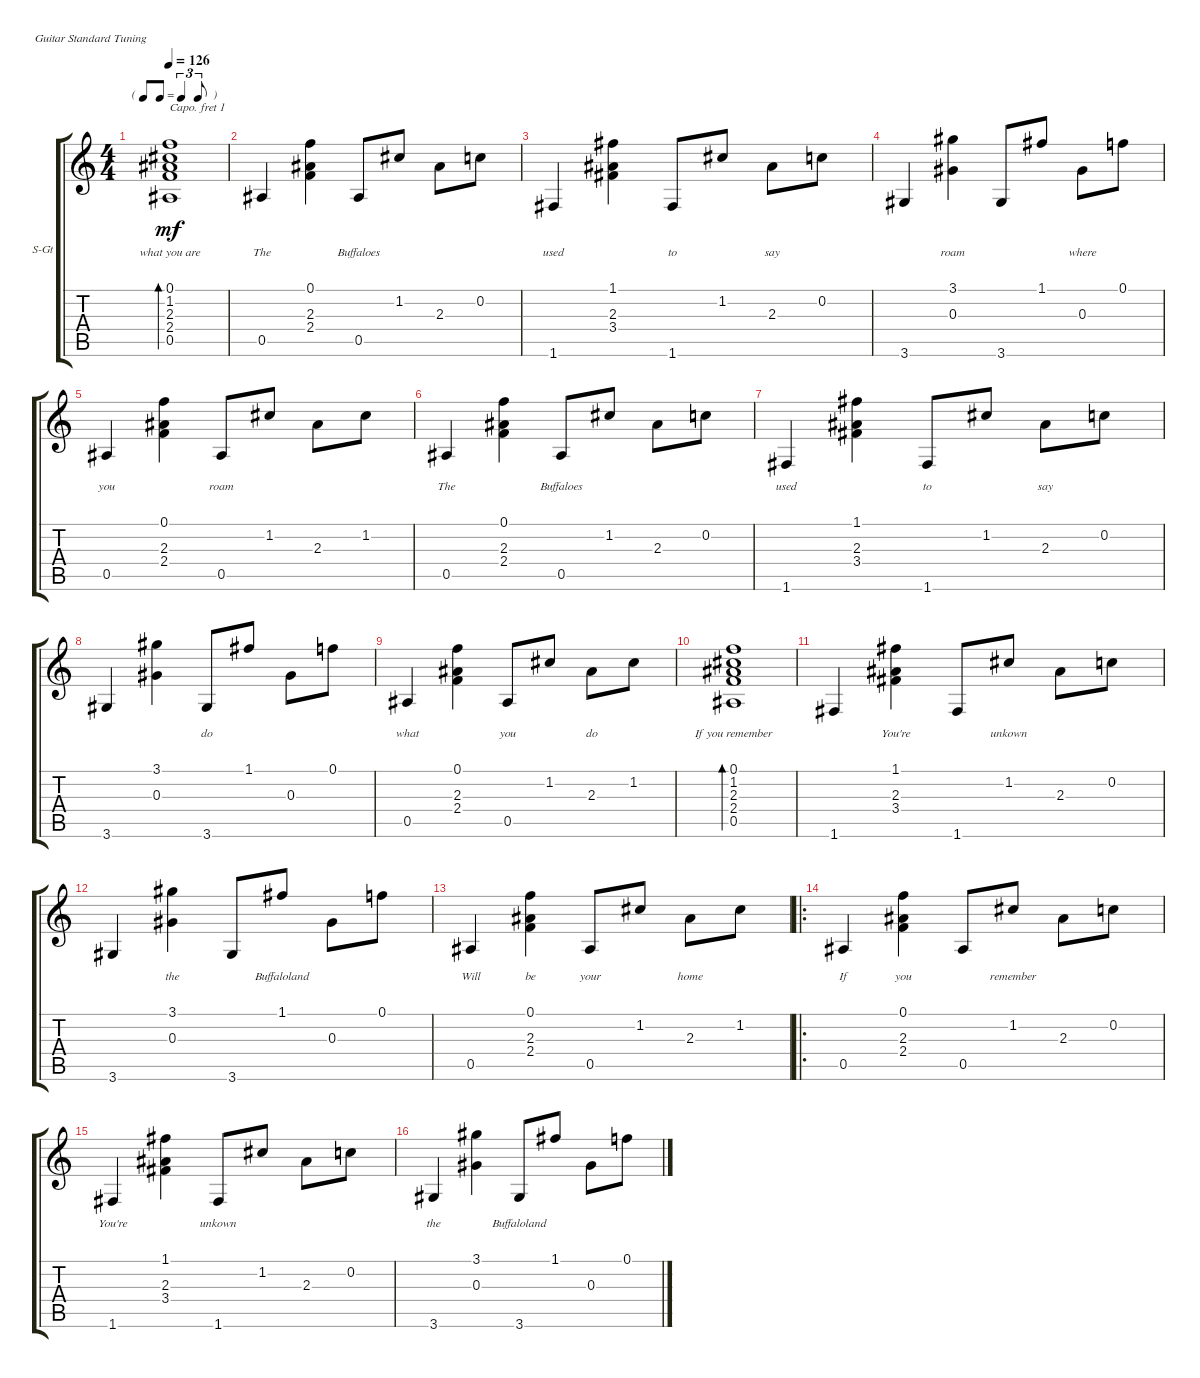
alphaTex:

\defaultSystemsLayout 4
\bracketExtendMode groupsimilarinstruments
\firstSystemTrackNameOrientation horizontal
\otherSystemsTrackNameOrientation horizontal
\track ("Steel Guitar" "S-Gt") {instrument acousticguitarsteel}
\staff {score tabs}
\capo 1
\tuning (E4 B3 G3 D3 A2 E2)
\ts (4 4)
\tf triplet8th
\tempo 126
\clef g2
\ks c
(0.5 2.4 2.3 1.2 0.1).1{bd 247 lyrics (0 "") lyrics (1 "what you are") lyrics (2 "") lyrics (3 "") lyrics (4 "") dy mf} |
0.5.4{lyrics (0 "") lyrics (1 "The") lyrics (2 "") lyrics (3 "") lyrics (4 "")} (2.3 2.4 0.1).4{lyrics (0 "") lyrics (1 "") lyrics (2 "") lyrics (3 "") lyrics (4 "")} 0.5.8{lyrics (0 "") lyrics (1 "Buffaloes") lyrics (2 "") lyrics (3 "") lyrics (4 "")} 1.2.8{lyrics (0 "") lyrics (1 "") lyrics (2 "") lyrics (3 "") lyrics (4 "")} 2.3.8{lyrics (0 "") lyrics (1 "") lyrics (2 "") lyrics (3 "") lyrics (4 "")} 0.2.8{lyrics (0 "") lyrics (1 "") lyrics (2 "") lyrics (3 "") lyrics (4 "")} |
1.6.4{lyrics (0 "") lyrics (1 "used") lyrics (2 "") lyrics (3 "") lyrics (4 "")} (1.1 2.3 3.4).4{lyrics (0 "") lyrics (1 "") lyrics (2 "") lyrics (3 "") lyrics (4 "")} 1.6.8{lyrics (0 "") lyrics (1 "to") lyrics (2 "") lyrics (3 "") lyrics (4 "")} 1.2.8{lyrics (0 "") lyrics (1 "") lyrics (2 "") lyrics (3 "") lyrics (4 "")} 2.3.8{lyrics (0 "") lyrics (1 "say") lyrics (2 "") lyrics (3 "") lyrics (4 "")} 0.2.8{lyrics (0 "") lyrics (1 "") lyrics (2 "") lyrics (3 "") lyrics (4 "")} |
3.6.4{lyrics (0 "") lyrics (1 "") lyrics (2 "") lyrics (3 "") lyrics (4 "")} (3.1 0.3).4{lyrics (0 "") lyrics (1 "roam") lyrics (2 "") lyrics (3 "") lyrics (4 "")} 3.6.8{lyrics (0 "") lyrics (1 "") lyrics (2 "") lyrics (3 "") lyrics (4 "")} 1.1.8{lyrics (0 "") lyrics (1 "") lyrics (2 "") lyrics (3 "") lyrics (4 "")} 0.3.8{lyrics (0 "") lyrics (1 "where") lyrics (2 "") lyrics (3 "") lyrics (4 "")} 0.1.8{lyrics (0 "") lyrics (1 "") lyrics (2 "") lyrics (3 "") lyrics (4 "")} |
0.5.4{lyrics (0 "") lyrics (1 "you") lyrics (2 "") lyrics (3 "") lyrics (4 "")} (2.3 2.4 0.1).4{lyrics (0 "") lyrics (1 "") lyrics (2 "") lyrics (3 "") lyrics (4 "")} 0.5.8{lyrics (0 "") lyrics (1 "roam") lyrics (2 "") lyrics (3 "") lyrics (4 "")} 1.2.8{lyrics (0 "") lyrics (1 "") lyrics (2 "") lyrics (3 "") lyrics (4 "")} 2.3.8{lyrics (0 "") lyrics (1 "") lyrics (2 "") lyrics (3 "") lyrics (4 "")} 1.2.8{lyrics (0 "") lyrics (1 "") lyrics (2 "") lyrics (3 "") lyrics (4 "")} |
0.5.4{lyrics (0 "") lyrics (1 "The") lyrics (2 "") lyrics (3 "") lyrics (4 "")} (2.3 2.4 0.1).4{lyrics (0 "") lyrics (1 "") lyrics (2 "") lyrics (3 "") lyrics (4 "")} 0.5.8{lyrics (0 "") lyrics (1 "Buffaloes") lyrics (2 "") lyrics (3 "") lyrics (4 "")} 1.2.8{lyrics (0 "") lyrics (1 "") lyrics (2 "") lyrics (3 "") lyrics (4 "")} 2.3.8{lyrics (0 "") lyrics (1 "") lyrics (2 "") lyrics (3 "") lyrics (4 "")} 0.2.8{lyrics (0 "") lyrics (1 "") lyrics (2 "") lyrics (3 "") lyrics (4 "")} |
1.6.4{lyrics (0 "") lyrics (1 "used") lyrics (2 "") lyrics (3 "") lyrics (4 "")} (1.1 2.3 3.4).4{lyrics (0 "") lyrics (1 "") lyrics (2 "") lyrics (3 "") lyrics (4 "")} 1.6.8{lyrics (0 "") lyrics (1 "to") lyrics (2 "") lyrics (3 "") lyrics (4 "")} 1.2.8{lyrics (0 "") lyrics (1 "") lyrics (2 "") lyrics (3 "") lyrics (4 "")} 2.3.8{lyrics (0 "") lyrics (1 "say") lyrics (2 "") lyrics (3 "") lyrics (4 "")} 0.2.8{lyrics (0 "") lyrics (1 "") lyrics (2 "") lyrics (3 "") lyrics (4 "")} |
3.6.4{lyrics (0 "") lyrics (1 "") lyrics (2 "") lyrics (3 "") lyrics (4 "")} (3.1 0.3).4{lyrics (0 "") lyrics (1 "") lyrics (2 "") lyrics (3 "") lyrics (4 "")} 3.6.8{lyrics (0 "") lyrics (1 "do") lyrics (2 "") lyrics (3 "") lyrics (4 "")} 1.1.8{lyrics (0 "") lyrics (1 "") lyrics (2 "") lyrics (3 "") lyrics (4 "")} 0.3.8{lyrics (0 "") lyrics (1 "") lyrics (2 "") lyrics (3 "") lyrics (4 "")} 0.1.8{lyrics (0 "") lyrics (1 "") lyrics (2 "") lyrics (3 "") lyrics (4 "")} |
0.5.4{lyrics (0 "") lyrics (1 "what") lyrics (2 "") lyrics (3 "") lyrics (4 "")} (2.3 2.4 0.1).4{lyrics (0 "") lyrics (1 "") lyrics (2 "") lyrics (3 "") lyrics (4 "")} 0.5.8{lyrics (0 "") lyrics (1 "you") lyrics (2 "") lyrics (3 "") lyrics (4 "")} 1.2.8{lyrics (0 "") lyrics (1 "") lyrics (2 "") lyrics (3 "") lyrics (4 "")} 2.3.8{lyrics (0 "") lyrics (1 "do") lyrics (2 "") lyrics (3 "") lyrics (4 "")} 1.2.8{lyrics (0 "") lyrics (1 "") lyrics (2 "") lyrics (3 "") lyrics (4 "")} |
(0.5 2.4 2.3 1.2 0.1).1{bd 247 lyrics (0 "") lyrics (1 "If you remember") lyrics (2 "") lyrics (3 "") lyrics (4 "")} |
1.6.4{lyrics (0 "") lyrics (1 "") lyrics (2 "") lyrics (3 "") lyrics (4 "")} (1.1 2.3 3.4).4{lyrics (0 "") lyrics (1 "You're") lyrics (2 "") lyrics (3 "") lyrics (4 "")} 1.6.8{lyrics (0 "") lyrics (1 "") lyrics (2 "") lyrics (3 "") lyrics (4 "")} 1.2.8{lyrics (0 "") lyrics (1 "unkown") lyrics (2 "") lyrics (3 "") lyrics (4 "")} 2.3.8{lyrics (0 "") lyrics (1 "") lyrics (2 "") lyrics (3 "") lyrics (4 "")} 0.2.8{lyrics (0 "") lyrics (1 "") lyrics (2 "") lyrics (3 "") lyrics (4 "")} |
3.6.4{lyrics (0 "") lyrics (1 "") lyrics (2 "") lyrics (3 "") lyrics (4 "")} (3.1 0.3).4{lyrics (0 "") lyrics (1 "the") lyrics (2 "") lyrics (3 "") lyrics (4 "")} 3.6.8{lyrics (0 "") lyrics (1 "") lyrics (2 "") lyrics (3 "") lyrics (4 "")} 1.1.8{lyrics (0 "") lyrics (1 "Buffaloland") lyrics (2 "") lyrics (3 "") lyrics (4 "")} 0.3.8{lyrics (0 "") lyrics (1 "") lyrics (2 "") lyrics (3 "") lyrics (4 "")} 0.1.8{lyrics (0 "") lyrics (1 "") lyrics (2 "") lyrics (3 "") lyrics (4 "")} |
0.5.4{lyrics (0 "") lyrics (1 "Will") lyrics (2 "") lyrics (3 "") lyrics (4 "")} (2.3 2.4 0.1).4{lyrics (0 "") lyrics (1 "be") lyrics (2 "") lyrics (3 "") lyrics (4 "")} 0.5.8{lyrics (0 "") lyrics (1 "your") lyrics (2 "") lyrics (3 "") lyrics (4 "")} 1.2.8{lyrics (0 "") lyrics (1 "") lyrics (2 "") lyrics (3 "") lyrics (4 "")} 2.3.8{lyrics (0 "") lyrics (1 "home") lyrics (2 "") lyrics (3 "") lyrics (4 "")} 1.2.8{lyrics (0 "") lyrics (1 "") lyrics (2 "") lyrics (3 "") lyrics (4 "")} |
\ro
0.5.4{lyrics (0 "") lyrics (1 "If") lyrics (2 "") lyrics (3 "") lyrics (4 "")} (2.3 2.4 0.1).4{lyrics (0 "") lyrics (1 "you") lyrics (2 "") lyrics (3 "") lyrics (4 "")} 0.5.8{lyrics (0 "") lyrics (1 "") lyrics (2 "") lyrics (3 "") lyrics (4 "")} 1.2.8{lyrics (0 "") lyrics (1 "remember") lyrics (2 "") lyrics (3 "") lyrics (4 "")} 2.3.8{lyrics (0 "") lyrics (1 "") lyrics (2 "") lyrics (3 "") lyrics (4 "")} 0.2.8{lyrics (0 "") lyrics (1 "") lyrics (2 "") lyrics (3 "") lyrics (4 "")} |
1.6.4{lyrics (0 "") lyrics (1 "You're") lyrics (2 "") lyrics (3 "") lyrics (4 "")} (1.1 2.3 3.4).4{lyrics (0 "") lyrics (1 "") lyrics (2 "") lyrics (3 "") lyrics (4 "")} 1.6.8{lyrics (0 "") lyrics (1 "unkown") lyrics (2 "") lyrics (3 "") lyrics (4 "")} 1.2.8{lyrics (0 "") lyrics (1 "") lyrics (2 "") lyrics (3 "") lyrics (4 "")} 2.3.8{lyrics (0 "") lyrics (1 "") lyrics (2 "") lyrics (3 "") lyrics (4 "")} 0.2.8{lyrics (0 "") lyrics (1 "") lyrics (2 "") lyrics (3 "") lyrics (4 "")} |
3.6.4{lyrics (0 "") lyrics (1 "the") lyrics (2 "") lyrics (3 "") lyrics (4 "")} (3.1 0.3).4{lyrics (0 "") lyrics (1 "") lyrics (2 "") lyrics (3 "") lyrics (4 "")} 3.6.8{lyrics (0 "") lyrics (1 "Buffaloland") lyrics (2 "") lyrics (3 "") lyrics (4 "")} 1.1.8{lyrics (0 "") lyrics (1 "") lyrics (2 "") lyrics (3 "") lyrics (4 "")} 0.3.8{lyrics (0 "") lyrics (1 "") lyrics (2 "") lyrics (3 "") lyrics (4 "")} 0.1.8{lyrics (0 "") lyrics (1 "") lyrics (2 "") lyrics (3 "") lyrics (4 "")}
